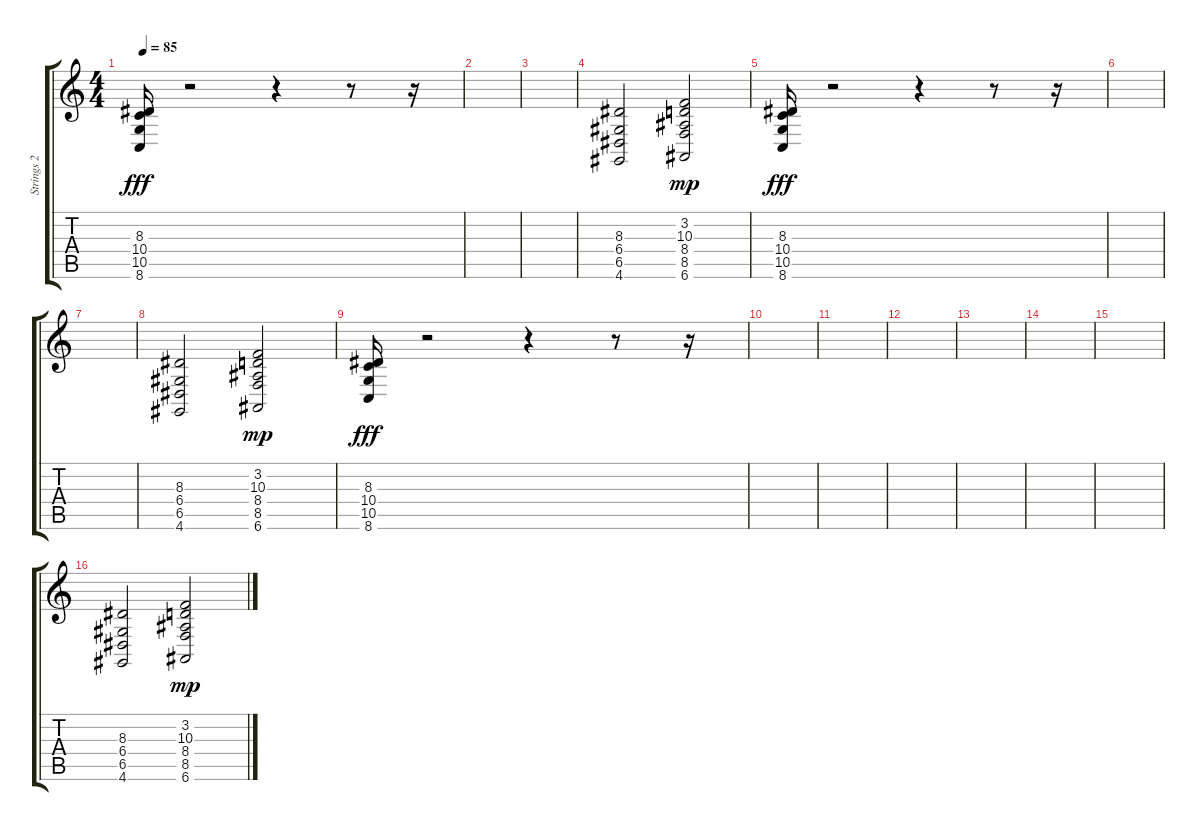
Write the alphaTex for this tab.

\track ("Strings 2" "Strings 2") {instrument stringensemble1}
\staff {score tabs}
\tuning (E4 B3 G3 D3 A2 E2) {hide}
\ts (4 4)
\tempo 85
\clef g2
\ks c
(8.3 10.4 10.5 8.6).16{dy fff} r.2 r.4 r.8 r.16 |
|
|
(8.3 6.4 6.5 4.6).2{instrument stringensemble2} (3.2 10.3 8.4 8.5 6.6).2{dy mp instrument stringensemble1} |
(8.3 10.4 10.5 8.6).16{dy fff} r.2 r.4 r.8 r.16 |
|
|
(8.3 6.4 6.5 4.6).2{instrument stringensemble2} (3.2 10.3 8.4 8.5 6.6).2{dy mp instrument stringensemble1} |
(8.3 10.4 10.5 8.6).16{dy fff} r.2 r.4 r.8 r.16 |
|
|
|
|
|
|
(8.3 6.4 6.5 4.6).2{instrument stringensemble2} (3.2 10.3 8.4 8.5 6.6).2{dy mp instrument stringensemble1}
